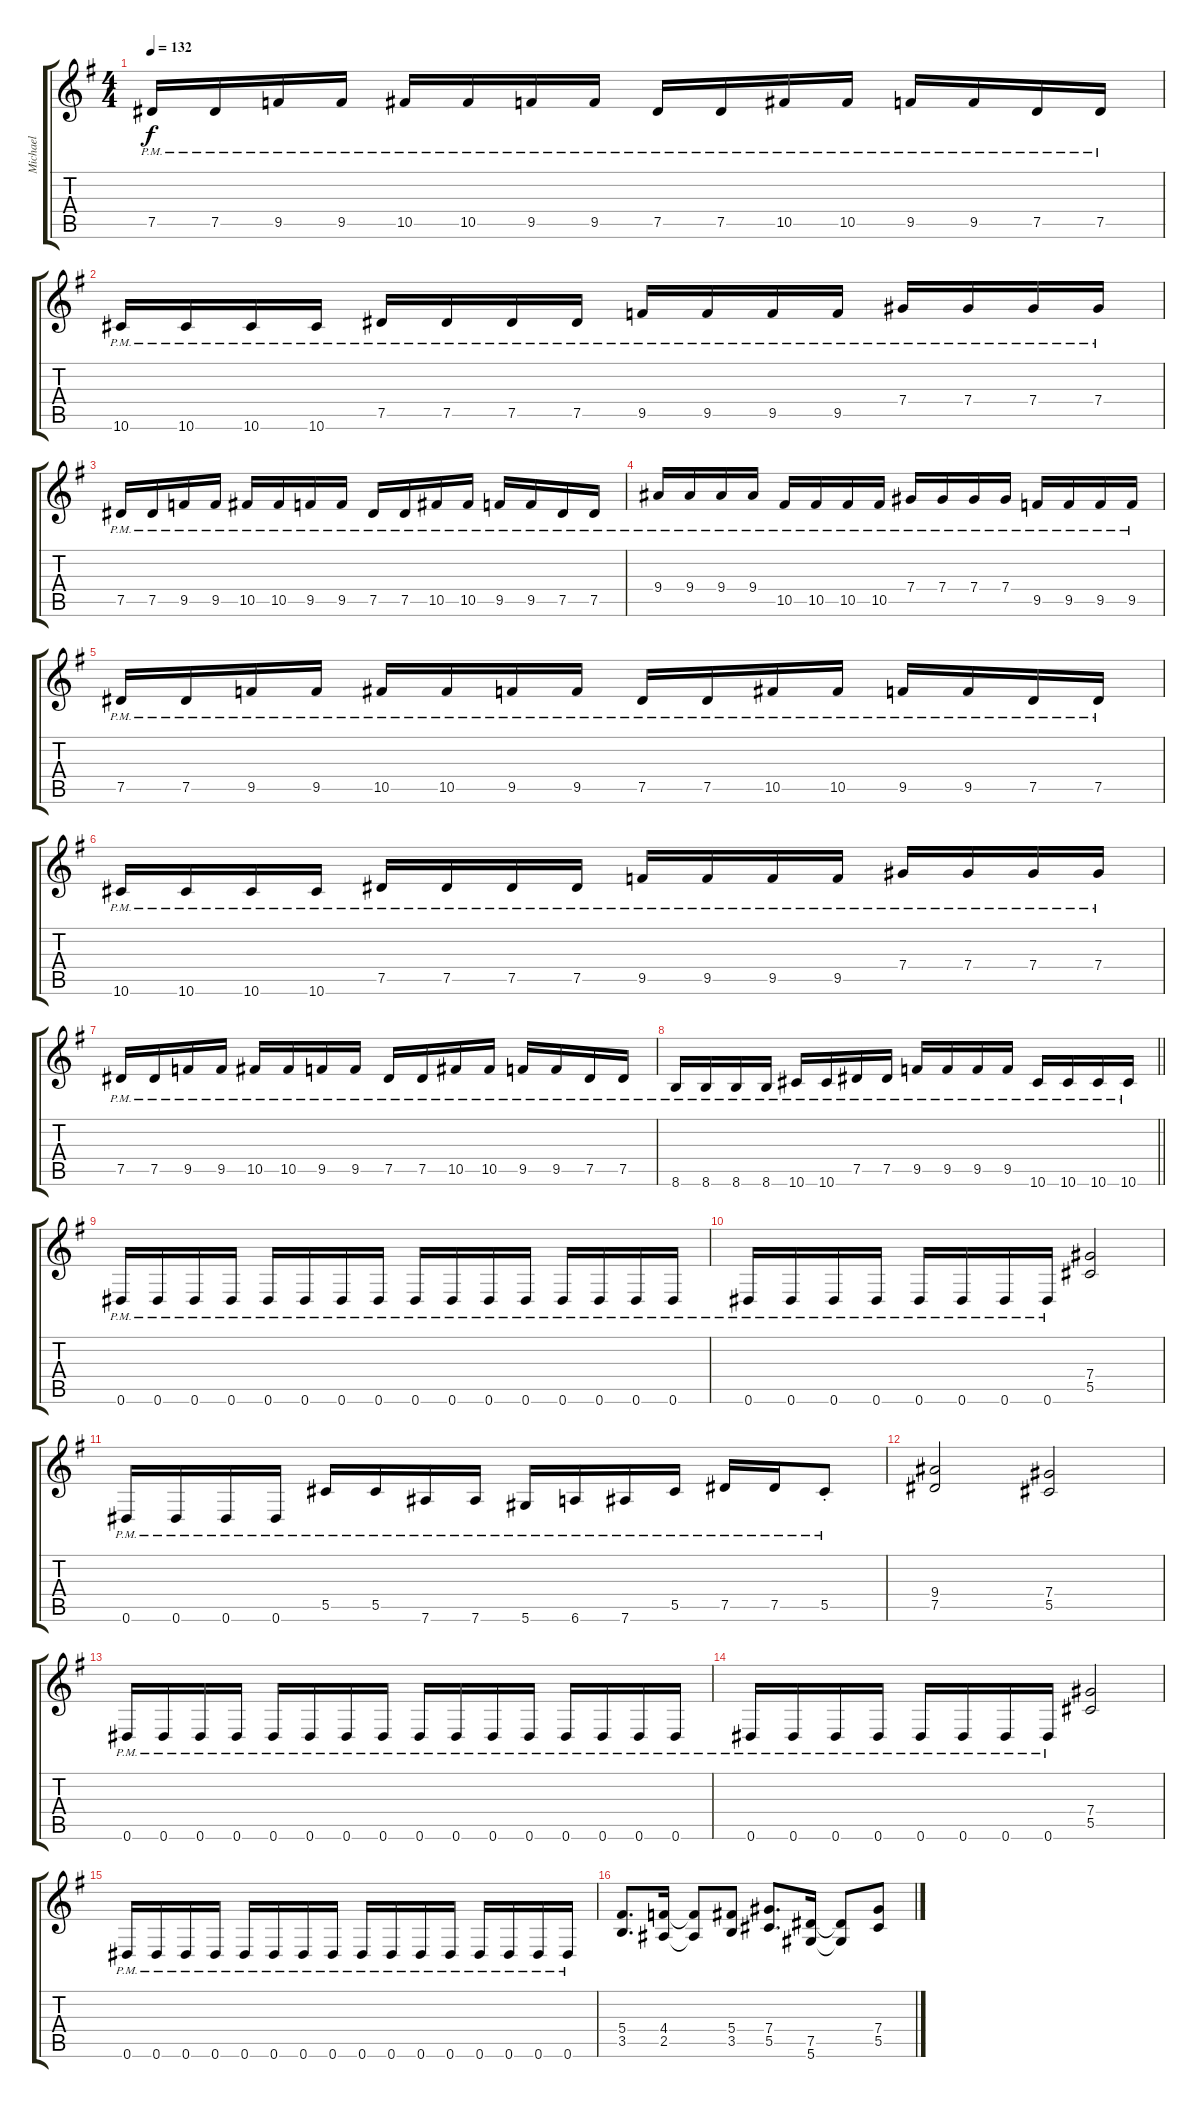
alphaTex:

\track ("Michael" "Michael") {instrument distortionguitar}
\staff {score tabs}
\tuning (Eb4 Bb3 Gb3 Db3 Ab2 Eb2) {hide}
\ts (4 4)
\tempo 132
\clef g2
\ks eminor
7.5{pm}.16{dy f} 7.5{pm}.16 9.5{pm}.16 9.5{pm}.16 10.5{pm}.16 10.5{pm}.16 9.5{pm}.16 9.5{pm}.16 7.5{pm}.16 7.5{pm}.16 10.5{pm}.16 10.5{pm}.16 9.5{pm}.16 9.5{pm}.16 7.5{pm}.16 7.5{pm}.16 |
10.6{pm}.16 10.6{pm}.16 10.6{pm}.16 10.6{pm}.16 7.5{pm}.16 7.5{pm}.16 7.5{pm}.16 7.5{pm}.16 9.5{pm}.16 9.5{pm}.16 9.5{pm}.16 9.5{pm}.16 7.4{pm}.16 7.4{pm}.16 7.4{pm}.16 7.4{pm}.16 |
7.5{pm}.16 7.5{pm}.16 9.5{pm}.16 9.5{pm}.16 10.5{pm}.16 10.5{pm}.16 9.5{pm}.16 9.5{pm}.16 7.5{pm}.16 7.5{pm}.16 10.5{pm}.16 10.5{pm}.16 9.5{pm}.16 9.5{pm}.16 7.5{pm}.16 7.5{pm}.16 |
9.4{pm}.16 9.4{pm}.16 9.4{pm}.16 9.4{pm}.16 10.5{pm}.16 10.5{pm}.16 10.5{pm}.16 10.5{pm}.16 7.4{pm}.16 7.4{pm}.16 7.4{pm}.16 7.4{pm}.16 9.5{pm}.16 9.5{pm}.16 9.5{pm}.16 9.5{pm}.16 |
7.5{pm}.16 7.5{pm}.16 9.5{pm}.16 9.5{pm}.16 10.5{pm}.16 10.5{pm}.16 9.5{pm}.16 9.5{pm}.16 7.5{pm}.16 7.5{pm}.16 10.5{pm}.16 10.5{pm}.16 9.5{pm}.16 9.5{pm}.16 7.5{pm}.16 7.5{pm}.16 |
10.6{pm}.16 10.6{pm}.16 10.6{pm}.16 10.6{pm}.16 7.5{pm}.16 7.5{pm}.16 7.5{pm}.16 7.5{pm}.16 9.5{pm}.16 9.5{pm}.16 9.5{pm}.16 9.5{pm}.16 7.4{pm}.16 7.4{pm}.16 7.4{pm}.16 7.4{pm}.16 |
7.5{pm}.16 7.5{pm}.16 9.5{pm}.16 9.5{pm}.16 10.5{pm}.16 10.5{pm}.16 9.5{pm}.16 9.5{pm}.16 7.5{pm}.16 7.5{pm}.16 10.5{pm}.16 10.5{pm}.16 9.5{pm}.16 9.5{pm}.16 7.5{pm}.16 7.5{pm}.16 |
\barLineRight lightlight
8.6{pm}.16 8.6{pm}.16 8.6{pm}.16 8.6{pm}.16 10.6{pm}.16 10.6{pm}.16 7.5{pm}.16 7.5{pm}.16 9.5{pm}.16 9.5{pm}.16 9.5{pm}.16 9.5{pm}.16 10.6{pm}.16 10.6{pm}.16 10.6{pm}.16 10.6{pm}.16 |
0.6{pm}.16 0.6{pm}.16 0.6{pm}.16 0.6{pm}.16 0.6{pm}.16 0.6{pm}.16 0.6{pm}.16 0.6{pm}.16 0.6{pm}.16 0.6{pm}.16 0.6{pm}.16 0.6{pm}.16 0.6{pm}.16 0.6{pm}.16 0.6{pm}.16 0.6{pm}.16 |
0.6{pm}.16 0.6{pm}.16 0.6{pm}.16 0.6{pm}.16 0.6{pm}.16 0.6{pm}.16 0.6{pm}.16 0.6{pm}.16 (7.4 5.5).2 |
0.6{pm}.16 0.6{pm}.16 0.6{pm}.16 0.6{pm}.16 5.5{pm}.16 5.5{pm}.16 7.6{pm}.16 7.6{pm}.16 5.6{pm}.16 6.6{pm}.16 7.6{pm}.16 5.5{pm}.16 7.5{pm}.16 7.5{pm}.16 5.5{pm st}.8 |
(9.4 7.5).2 (7.4 5.5).2 |
0.6{pm}.16 0.6{pm}.16 0.6{pm}.16 0.6{pm}.16 0.6{pm}.16 0.6{pm}.16 0.6{pm}.16 0.6{pm}.16 0.6{pm}.16 0.6{pm}.16 0.6{pm}.16 0.6{pm}.16 0.6{pm}.16 0.6{pm}.16 0.6{pm}.16 0.6{pm}.16 |
0.6{pm}.16 0.6{pm}.16 0.6{pm}.16 0.6{pm}.16 0.6{pm}.16 0.6{pm}.16 0.6{pm}.16 0.6{pm}.16 (7.4 5.5).2 |
0.6{pm}.16 0.6{pm}.16 0.6{pm}.16 0.6{pm}.16 0.6{pm}.16 0.6{pm}.16 0.6{pm}.16 0.6{pm}.16 0.6{pm}.16 0.6{pm}.16 0.6{pm}.16 0.6{pm}.16 0.6{pm}.16 0.6{pm}.16 0.6{pm}.16 0.6{pm}.16 |
(5.4 3.5).8{d} (4.4 2.5).16 (4.4{t} 2.5{t}).8 (5.4 3.5).8 (7.4 5.5).8{d} (7.5 5.6).16 (7.5{t} 5.6{t}).8 (7.4 5.5).8
